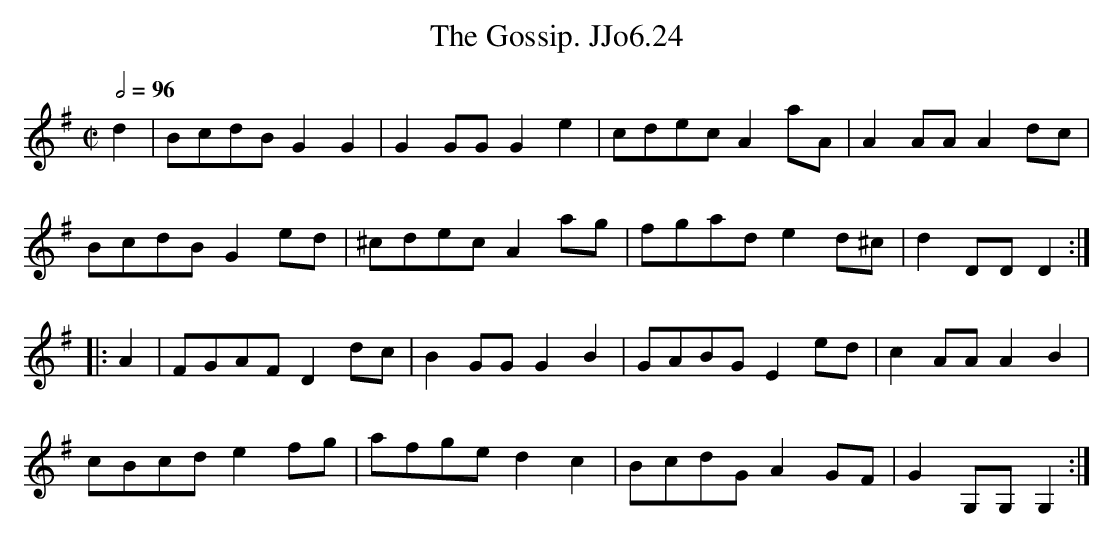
X:1
T:Gossip. JJo6.24, The
M:C|
L:1/8
Q:1/2=96
K:G
d2|BcdBG2G2|G2GGG2e2|cdecA2aA|A2AAA2dc|
BcdBG2ed|^cdecA2ag|fgade2d^c|d2DDD2:|
|:A2|FGAFD2dc|B2GGG2B2|GABGE2ed|c2AAA2B2|
cBcd e2fg|afged2c2|BcdGA2GF|G2G,G,G,2:|
